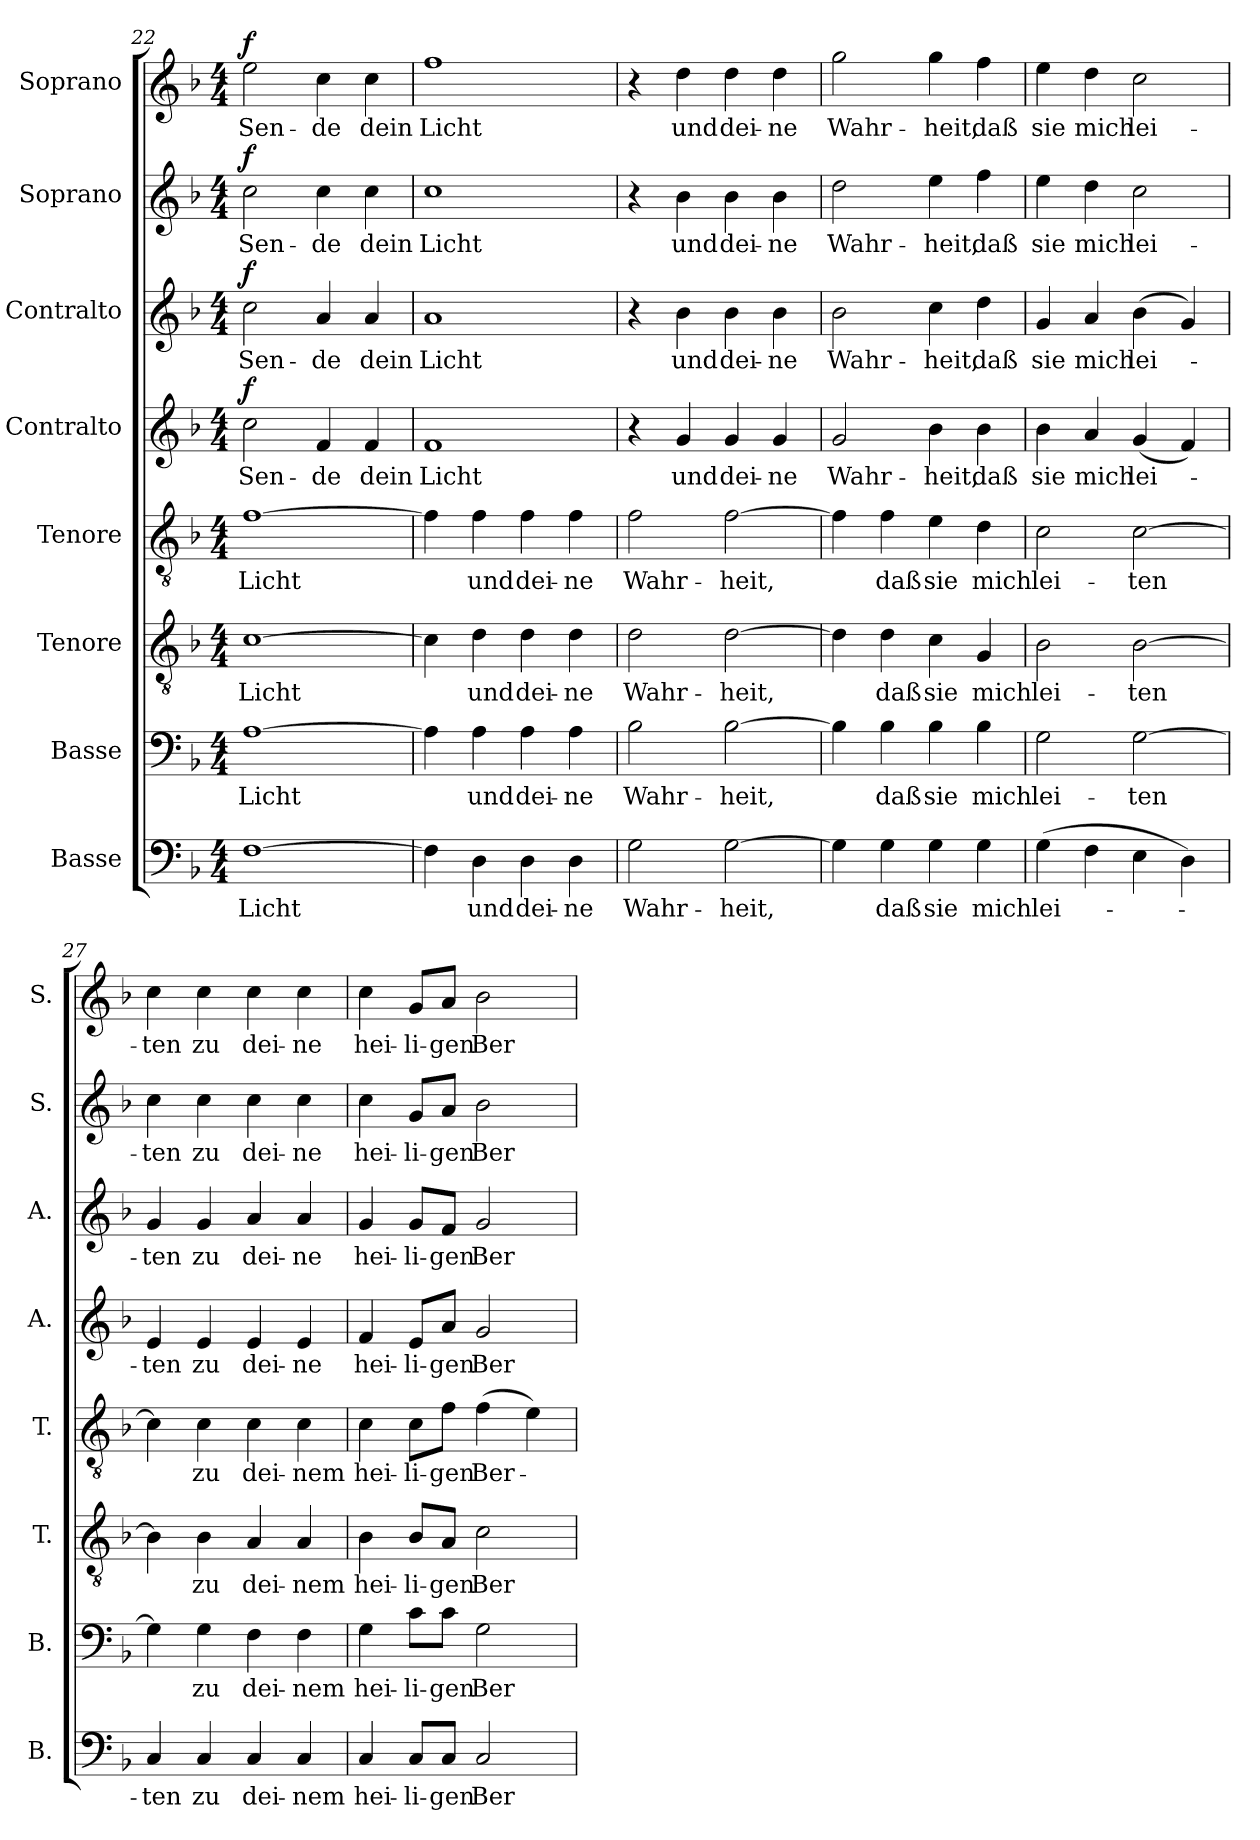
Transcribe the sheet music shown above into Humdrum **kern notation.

**kern	**text	**kern	**text	**kern	**text	**kern	**text	**kern	**text	**dynam	**kern	**text	**dynam	**kern	**text	**dynam	**kern	**text	**dynam
*part8	*part8	*part7	*part7	*part6	*part6	*part5	*part5	*part4	*part4	*part4	*part3	*part3	*part3	*part2	*part2	*part2	*part1	*part1	*part1
*staff8	*staff8	*staff7	*staff7	*staff6	*staff6	*staff5	*staff5	*staff4	*staff4	*staff4	*staff3	*staff3	*staff3	*staff2	*staff2	*staff2	*staff1	*staff1	*staff1
*I"Basse	*	*I"Basse	*	*I"Tenore	*	*I"Tenore	*	*I"Contralto	*	*	*I"Contralto	*	*	*I"Soprano	*	*	*I"Soprano	*	*
*I'B.	*	*I'B.	*	*I'T.	*	*I'T.	*	*I'A.	*	*	*I'A.	*	*	*I'S.	*	*	*I'S.	*	*
*clefF4	*	*clefF4	*	*clefGv2	*	*clefGv2	*	*clefG2	*	*	*clefG2	*	*	*clefG2	*	*	*clefG2	*	*
*k[b-]	*	*k[b-]	*	*k[b-]	*	*k[b-]	*	*k[b-]	*	*	*k[b-]	*	*	*k[b-]	*	*	*k[b-]	*	*
*M4/4	*	*M4/4	*	*M4/4	*	*M4/4	*	*M4/4	*	*	*M4/4	*	*	*M4/4	*	*	*M4/4	*	*
=22	=22	=22	=22	=22	=22	=22	=22	=22	=22	=22	=22	=22	=22	=22	=22	=22	=22	=22	=22
!	!LO:LY:b	!	!LO:LY:b	!	!LO:LY:b	!	!LO:LY:b	!	!LO:LY:b	!LO:DY:a	!	!LO:LY:b	!LO:DY:a	!	!LO:LY:b	!LO:DY:a	!	!LO:LY:b	!LO:DY:a
[1F	Licht	[1A	Licht	[1c	Licht	[1f	Licht	2cc\	Sen-	f	2cc\	Sen-	f	2cc\	Sen-	f	2ee\	Sen-	f
!	!	!	!	!	!	!	!	!	!LO:LY:b	!	!	!LO:LY:b	!	!	!LO:LY:b	!	!	!LO:LY:b	!
.	.	.	.	.	.	.	.	4f/	-de	.	4a/	-de	.	4cc\	-de	.	4cc\	-de	.
!	!	!	!	!	!	!	!	!	!LO:LY:b	!	!	!LO:LY:b	!	!	!LO:LY:b	!	!	!LO:LY:b	!
.	.	.	.	.	.	.	.	4f/	dein	.	4a/	dein	.	4cc\	-dein	.	4cc\	dein	.
=23	=23	=23	=23	=23	=23	=23	=23	=23	=23	=23	=23	=23	=23	=23	=23	=23	=23	=23	=23
!	!	!	!	!	!	!	!	!	!LO:LY:b	!	!	!LO:LY:b	!	!	!LO:LY:b	!	!	!LO:LY:b	!
4F\]	.	4A\]	.	4c\]	.	4f\]	.	1f	Licht	.	1a	Licht	.	1cc	Licht	.	1ff	Licht	.
!	!LO:LY:b	!	!LO:LY:b	!	!LO:LY:b	!	!LO:LY:b	!	!	!	!	!	!	!	!	!	!	!	!
4D\	und	4A\	und	4d\	und	4f\	und	.	.	.	.	.	.	.	.	.	.	.	.
!	!LO:LY:b	!	!LO:LY:b	!	!LO:LY:b	!	!LO:LY:b	!	!	!	!	!	!	!	!	!	!	!	!
4D\	dei-	4A\	dei-	4d\	dei-	4f\	dei-	.	.	.	.	.	.	.	.	.	.	.	.
!	!LO:LY:b	!	!LO:LY:b	!	!LO:LY:b	!	!LO:LY:b	!	!	!	!	!	!	!	!	!	!	!	!
4D\	-ne	4A\	-ne	4d\	-ne	4f\	-ne	.	.	.	.	.	.	.	.	.	.	.	.
=24	=24	=24	=24	=24	=24	=24	=24	=24	=24	=24	=24	=24	=24	=24	=24	=24	=24	=24	=24
!	!LO:LY:b	!	!LO:LY:b	!	!LO:LY:b	!	!LO:LY:b	!	!	!	!	!	!	!	!	!	!	!	!
2G\	Wahr-	2B-\	Wahr-	2d\	Wahr-	2f\	Wahr-	4r	.	.	4r	.	.	4r	.	.	4r	.	.
!	!	!	!	!	!	!	!	!	!LO:LY:b	!	!	!LO:LY:b	!	!	!LO:LY:b	!	!	!LO:LY:b	!
.	.	.	.	.	.	.	.	4g/	und	.	4b-\	und	.	4b-\	und	.	4dd\	und	.
!	!LO:LY:b	!	!LO:LY:b	!	!LO:LY:b	!	!LO:LY:b	!	!LO:LY:b	!	!	!LO:LY:b	!	!	!LO:LY:b	!	!	!LO:LY:b	!
[2G\	-heit,	[2B-\	-heit,	[2d\	-heit,	[2f\	-heit,	4g/	dei-	.	4b-\	dei-	.	4b-\	dei-	.	4dd\	dei-	.
!	!	!	!	!	!	!	!	!	!LO:LY:b	!	!	!LO:LY:b	!	!	!LO:LY:b	!	!	!LO:LY:b	!
.	.	.	.	.	.	.	.	4g/	-ne	.	4b-\	-ne	.	4b-\	-ne	.	4dd\	-ne	.
=25	=25	=25	=25	=25	=25	=25	=25	=25	=25	=25	=25	=25	=25	=25	=25	=25	=25	=25	=25
!	!	!	!	!	!	!	!	!	!LO:LY:b	!	!	!LO:LY:b	!	!	!LO:LY:b	!	!	!LO:LY:b	!
4G\]	.	4B-\]	.	4d\]	.	4f\]	.	2g/	Wahr-	.	2b-\	Wahr-	.	2dd\	Wahr-	.	2gg\	Wahr-	.
!	!LO:LY:b	!	!LO:LY:b	!	!LO:LY:b	!	!LO:LY:b	!	!	!	!	!	!	!	!	!	!	!	!
4G\	daß	4B-\	daß	4d\	daß	4f\	daß	.	.	.	.	.	.	.	.	.	.	.	.
!	!LO:LY:b	!	!LO:LY:b	!	!LO:LY:b	!	!LO:LY:b	!	!LO:LY:b	!	!	!LO:LY:b	!	!	!LO:LY:b	!	!	!LO:LY:b	!
4G\	sie	4B-\	sie	4c\	sie	4e\	sie	4b-\	-heit,	.	4cc\	-heit,	.	4ee\	-heit,	.	4gg\	-heit,	.
!	!LO:LY:b	!	!LO:LY:b	!	!LO:LY:b	!	!LO:LY:b	!	!LO:LY:b	!	!	!LO:LY:b	!	!	!LO:LY:b	!	!	!LO:LY:b	!
4G\	mich	4B-\	mich	4G/	mich	4d\	mich	4b-\	daß	.	4dd\	daß	.	4ff\	daß	.	4ff\	daß	.
!!LO:PB:g=z
=26	=26	=26	=26	=26	=26	=26	=26	=26	=26	=26	=26	=26	=26	=26	=26	=26	=26	=26	=26
!	!LO:LY:b	!	!LO:LY:b	!	!LO:LY:b	!	!LO:LY:b	!	!LO:LY:b	!	!	!LO:LY:b	!	!	!LO:LY:b	!	!	!LO:LY:b	!
(>4G\	lei-	2G\	lei-	2B-\	lei-	2c\	lei-	4b-\	sie	.	4g/	sie	.	4ee\	sie	.	4ee\	sie	.
!	!	!	!	!	!	!	!	!	!LO:LY:b	!	!	!LO:LY:b	!	!	!LO:LY:b	!	!	!LO:LY:b	!
4F\	.	.	.	.	.	.	.	4a/	mich	.	4a/	mich	.	4dd\	mich	.	4dd\	mich	.
!	!	!	!LO:LY:b	!	!LO:LY:b	!	!LO:LY:b	!	!LO:LY:b	!	!	!LO:LY:b	!	!	!LO:LY:b	!	!	!LO:LY:b	!
4E\	.	[2G\	-ten	[2B-\	-ten	[2c\	-ten	(<4g/	lei-	.	(>4b-\	lei-	.	2cc\	lei-	.	2cc\	lei-	.
4D\)	.	.	.	.	.	.	.	4f/)	.	.	4g/)	.	.	.	.	.	.	.	.
=27	=27	=27	=27	=27	=27	=27	=27	=27	=27	=27	=27	=27	=27	=27	=27	=27	=27	=27	=27
!	!LO:LY:b	!	!	!	!	!	!	!	!LO:LY:b	!	!	!LO:LY:b	!	!	!LO:LY:b	!	!	!LO:LY:b	!
4C/	ten	4G\]	.	4B-\]	.	4c\]	.	4e/	-ten	.	4g/	-ten	.	4cc\	-ten	.	4cc\	-ten	.
!	!LO:LY:b	!	!LO:LY:b	!	!LO:LY:b	!	!LO:LY:b	!	!LO:LY:b	!	!	!LO:LY:b	!	!	!LO:LY:b	!	!	!LO:LY:b	!
4C/	zu	4G\	zu	4B-\	zu	4c\	zu	4e/	zu	.	4g/	zu	.	4cc\	zu	.	4cc\	zu	.
!	!LO:LY:b	!	!LO:LY:b	!	!LO:LY:b	!	!LO:LY:b	!	!LO:LY:b	!	!	!LO:LY:b	!	!	!LO:LY:b	!	!	!LO:LY:b	!
4C/	dei-	4F\	dei-	4A/	dei-	4c\	dei-	4e/	dei-	.	4a/	dei-	.	4cc\	dei-	.	4cc\	dei-	.
!	!LO:LY:b	!	!LO:LY:b	!	!LO:LY:b	!	!LO:LY:b	!	!LO:LY:b	!	!	!LO:LY:b	!	!	!LO:LY:b	!	!	!LO:LY:b	!
4C/	-nem	4F\	-nem	4A/	-nem	4c\	-nem	4e/	-ne	.	4a/	-ne	.	4cc\	-ne	.	4cc\	-ne	.
=28	=28	=28	=28	=28	=28	=28	=28	=28	=28	=28	=28	=28	=28	=28	=28	=28	=28	=28	=28
!	!LO:LY:b	!	!LO:LY:b	!	!LO:LY:b	!	!LO:LY:b	!	!LO:LY:b	!	!	!LO:LY:b	!	!	!LO:LY:b	!	!	!LO:LY:b	!
4C/	hei-	4G\	hei-	4B-\	hei-	4c\	hei-	4f/	hei-	.	4g/	hei-	.	4cc\	hei-	.	4cc\	hei-	.
!	!LO:LY:b	!	!LO:LY:b	!	!LO:LY:b	!	!LO:LY:b	!	!LO:LY:b	!	!	!LO:LY:b	!	!	!LO:LY:b	!	!	!LO:LY:b	!
8C/L	-li-	8c\L	-li-	8B-/L	-li-	8c\L	-li-	8e/L	-li-	.	8g/L	-li-	.	8g/L	-li-	.	8g/L	-li-	.
!	!LO:LY:b	!	!LO:LY:b	!	!LO:LY:b	!	!LO:LY:b	!	!LO:LY:b	!	!	!LO:LY:b	!	!	!LO:LY:b	!	!	!LO:LY:b	!
8C/J	-gen	8c\J	-gen	8A/J	-gen	8f\J	-gen	8a/J	-gen	.	8f/J	-gen	.	8a/J	-gen	.	8a/J	-gen	.
!	!LO:LY:b	!	!LO:LY:b	!	!LO:LY:b	!	!LO:LY:b	!	!LO:LY:b	!	!	!LO:LY:b	!	!	!LO:LY:b	!	!	!LO:LY:b	!
2C/	Ber-	2G\	Ber-	2c\	Ber-	(>4f\	Ber-	2g/	Ber-	.	2g/	Ber-	.	2b-\	Ber-	.	2b-\	Ber-	.
.	.	.	.	.	.	4e\)	.	.	.	.	.	.	.	.	.	.	.	.	.
=	=	=	=	=	=	=	=	=	=	=	=	=	=	=	=	=	=	=	=
*-	*-	*-	*-	*-	*-	*-	*-	*-	*-	*-	*-	*-	*-	*-	*-	*-	*-	*-	*-
